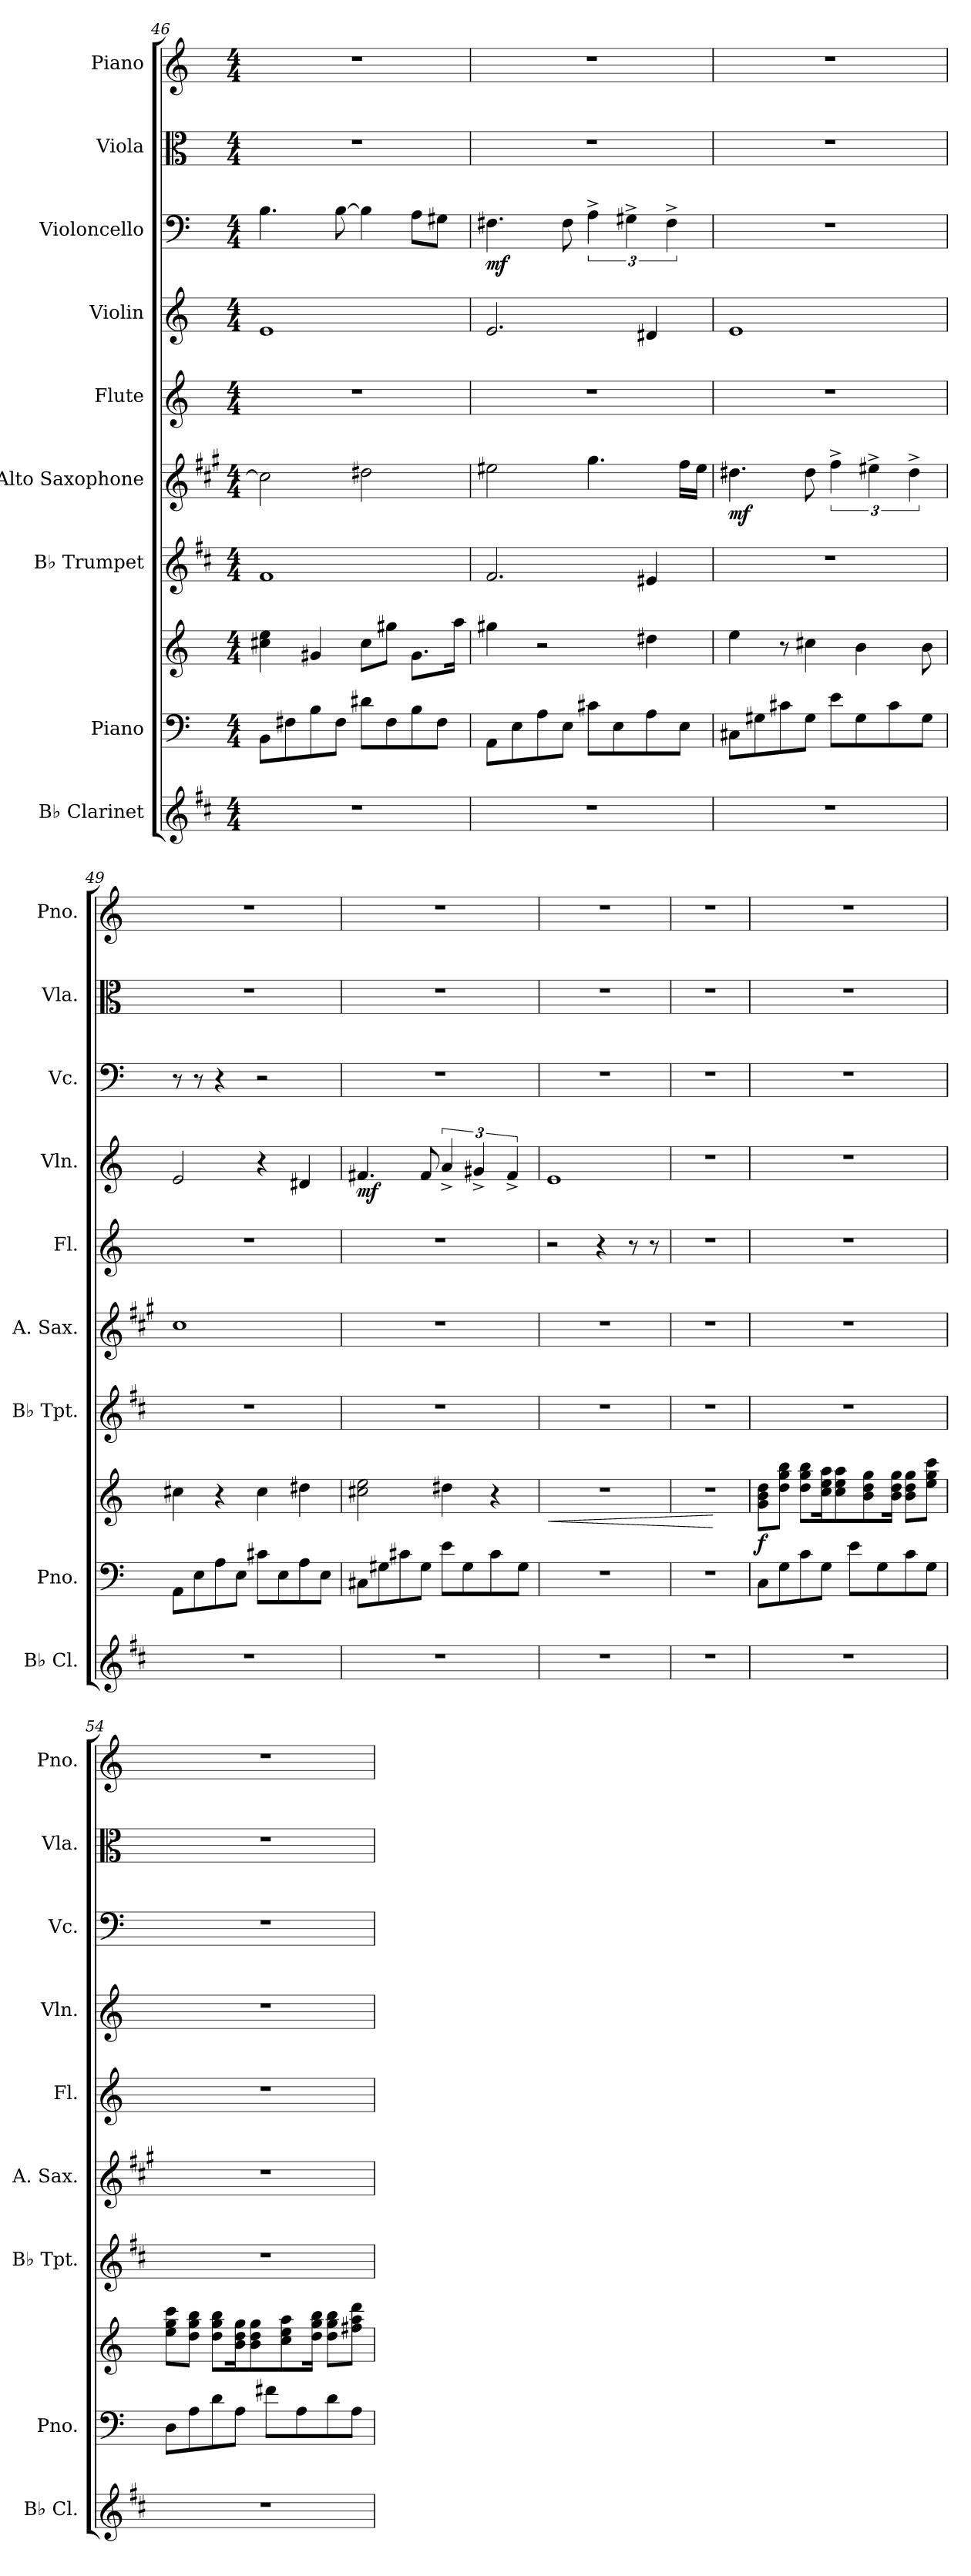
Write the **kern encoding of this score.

**kern	**kern	**kern	**dynam	**kern	**kern	**dynam	**kern	**kern	**dynam	**kern	**dynam	**kern	**kern
*part9	*part8	*part8	*part8	*part7	*part6	*part6	*part5	*part4	*part4	*part3	*part3	*part2	*part1
*staff10	*staff9	*staff8	*staff8/9	*staff7	*staff6	*staff6	*staff5	*staff4	*staff4	*staff3	*staff3	*staff2	*staff1
*I"B♭ Clarinet	*I"Piano	*	*	*I"B♭ Trumpet	*I"Alto Saxophone	*	*I"Flute	*I"Violin	*	*I"Violoncello	*	*I"Viola	*I"Piano
*I'B♭ Cl.	*I'Pno.	*	*	*I'B♭ Tpt.	*I'A. Sax.	*	*I'Fl.	*I'Vln.	*	*I'Vc.	*	*I'Vla.	*I'Pno.
*clefG2	*clefF4	*clefG2	*	*clefG2	*clefG2	*	*clefG2	*clefG2	*	*clefF4	*	*clefC3	*clefG2
*ITrd1c2	*	*	*	*ITrd1c2	*ITrd5c9	*	*	*	*	*	*	*	*
*k[]	*k[]	*k[]	*	*k[]	*k[]	*	*k[]	*k[]	*	*k[]	*	*k[]	*k[]
*M4/4	*M4/4	*M4/4	*	*M4/4	*M4/4	*	*M4/4	*M4/4	*	*M4/4	*	*M4/4	*M4/4
=46	=46	=46	=46	=46	=46	=46	=46	=46	=46	=46	=46	=46	=46
1r	8BB\L	4cc#X\ 4ee\	.	1e	2e\]	.	1r	1e	.	4.B\	.	1r	1r
.	8F#X\	.	.	.	.	.	.	.	.	.	.	.	.
.	8B\	4g#X/	.	.	.	.	.	.	.	.	.	.	.
.	8F#\J	.	.	.	.	.	.	.	.	[8B\	.	.	.
.	8d#X\L	8cc#\L	.	.	2f#X\	.	.	.	.	4B\]	.	.	.
.	8F#\	8gg#X\J	.	.	.	.	.	.	.	.	.	.	.
.	8B\	8.g#\L	.	.	.	.	.	.	.	8A\L	.	.	.
.	8F#\J	.	.	.	.	.	.	.	.	8G#X\J	.	.	.
.	.	16aa\Jk	.	.	.	.	.	.	.	.	.	.	.
=47	=47	=47	=47	=47	=47	=47	=47	=47	=47	=47	=47	=47	=47
!	!	!	!	!	!	!	!	!	!	!	!LO:DY:b	!	!
1r	8AA\L	4gg#X\	.	2.e/	2g#X\	.	1r	2.e/	.	4.F#X\	mf	1r	1r
.	8E\	.	.	.	.	.	.	.	.	.	.	.	.
.	8A\	2r	.	.	.	.	.	.	.	.	.	.	.
.	8E\J	.	.	.	.	.	.	.	.	8F#\	.	.	.
.	8c#X\L	.	.	.	4.b\	.	.	.	.	6A^\	.	.	.
.	8E\	.	.	.	.	.	.	.	.	.	.	.	.
.	.	.	.	.	.	.	.	.	.	6G#X^\	.	.	.
.	8A\	4dd#X\	.	4d#X/	.	.	.	4d#X/	.	.	.	.	.
.	.	.	.	.	.	.	.	.	.	6F#^\	.	.	.
.	8E\J	.	.	.	16a\LL	.	.	.	.	.	.	.	.
.	.	.	.	.	16g#\JJ	.	.	.	.	.	.	.	.
!!LO:PB:g=z
=48	=48	=48	=48	=48	=48	=48	=48	=48	=48	=48	=48	=48	=48
!	!	!	!	!	!	!LO:DY:b	!	!	!	!	!	!	!
1r	8C#X\L	4ee\	.	1r	4.f#X\	mf	1r	1e	.	1r	.	1r	1r
.	8G#X\	.	.	.	.	.	.	.	.	.	.	.	.
.	8c#X\	8r	.	.	.	.	.	.	.	.	.	.	.
.	8G#\J	4cc#X\	.	.	8f#\	.	.	.	.	.	.	.	.
.	8e\L	.	.	.	6a^\	.	.	.	.	.	.	.	.
.	8G#\	4b\	.	.	.	.	.	.	.	.	.	.	.
.	.	.	.	.	6g#X^\	.	.	.	.	.	.	.	.
.	8c#\	.	.	.	.	.	.	.	.	.	.	.	.
.	.	.	.	.	6f#^\	.	.	.	.	.	.	.	.
.	8G#\J	8b\	.	.	.	.	.	.	.	.	.	.	.
=49	=49	=49	=49	=49	=49	=49	=49	=49	=49	=49	=49	=49	=49
1r	8AA\L	4cc#X\	.	1r	1e	.	1r	2e/	.	8r	.	1r	1r
.	8E\	.	.	.	.	.	.	.	.	8r	.	.	.
.	8A\	4r	.	.	.	.	.	.	.	4r	.	.	.
.	8E\J	.	.	.	.	.	.	.	.	.	.	.	.
.	8c#X\L	4cc#\	.	.	.	.	.	4r	.	2r	.	.	.
.	8E\	.	.	.	.	.	.	.	.	.	.	.	.
.	8A\	4dd#X\	.	.	.	.	.	4d#X/	.	.	.	.	.
.	8E\J	.	.	.	.	.	.	.	.	.	.	.	.
=50	=50	=50	=50	=50	=50	=50	=50	=50	=50	=50	=50	=50	=50
!	!	!	!	!	!	!	!	!	!LO:DY:b	!	!	!	!
1r	8C#X\L	2cc#X\ 2ee\	.	1r	1r	.	1r	4.f#X/	mf	1r	.	1r	1r
.	8G#X\	.	.	.	.	.	.	.	.	.	.	.	.
.	8c#X\	.	.	.	.	.	.	.	.	.	.	.	.
.	8G#\J	.	.	.	.	.	.	8f#/	.	.	.	.	.
.	8e\L	4dd#X\	.	.	.	.	.	6a^/	.	.	.	.	.
.	8G#\	.	.	.	.	.	.	.	.	.	.	.	.
.	.	.	.	.	.	.	.	6g#X^/	.	.	.	.	.
.	8c#\	4r	.	.	.	.	.	.	.	.	.	.	.
.	.	.	.	.	.	.	.	6f#^/	.	.	.	.	.
.	8G#\J	.	.	.	.	.	.	.	.	.	.	.	.
=51	=51	=51	=51	=51	=51	=51	=51	=51	=51	=51	=51	=51	=51
!	!	!	!LO:HP:b	!	!	!	!	!	!	!	!	!	!
1r	1r	1r	<	1r	1r	.	2r	1e	.	1r	.	1r	1r
.	.	.	.	.	.	.	4r	.	.	.	.	.	.
.	.	.	.	.	.	.	8r	.	.	.	.	.	.
.	.	.	.	.	.	.	8r	.	.	.	.	.	.
=52	=52	=52	=52	=52	=52	=52	=52	=52	=52	=52	=52	=52	=52
1r	1r	1r	.	1r	1r	.	1r	1r	.	1r	.	1r	1r
.	.	.	[	.	.	.	.	.	.	.	.	.	.
!!LO:PB:g=z
=53	=53	=53	=53	=53	=53	=53	=53	=53	=53	=53	=53	=53	=53
!	!	!	!LO:DY:b	!	!	!	!	!	!	!	!	!	!
1r	8C\L	8g\ 8b\ 8dd\L	f	1r	1r	.	1r	1r	.	1r	.	1r	1r
.	8G\	8dd\ 8gg\ 8bb\J	.	.	.	.	.	.	.	.	.	.	.
.	8c\	8dd\ 8gg\ 8bb\L	.	.	.	.	.	.	.	.	.	.	.
.	8G\J	16cc\ 16ee\ 16aa\K	.	.	.	.	.	.	.	.	.	.	.
.	.	8cc\ 8ee\ 8aa\	.	.	.	.	.	.	.	.	.	.	.
.	8e\L	.	.	.	.	.	.	.	.	.	.	.	.
.	.	8b\ 8dd\ 8gg\	.	.	.	.	.	.	.	.	.	.	.
.	8G\	.	.	.	.	.	.	.	.	.	.	.	.
.	.	16b\ 16dd\ 16gg\Jk	.	.	.	.	.	.	.	.	.	.	.
.	8c\	8b\ 8dd\ 8gg\L	.	.	.	.	.	.	.	.	.	.	.
.	8G\J	8ee\ 8gg\ 8ccc\J	.	.	.	.	.	.	.	.	.	.	.
=54	=54	=54	=54	=54	=54	=54	=54	=54	=54	=54	=54	=54	=54
1r	8D\L	8ee\ 8gg\ 8ccc\L	.	1r	1r	.	1r	1r	.	1r	.	1r	1r
.	8A\	8dd\ 8gg\ 8bb\J	.	.	.	.	.	.	.	.	.	.	.
.	8d\	8dd\ 8gg\ 8bb\L	.	.	.	.	.	.	.	.	.	.	.
.	8A\J	16b\ 16dd\ 16gg\K	.	.	.	.	.	.	.	.	.	.	.
.	.	8b\ 8dd\ 8gg\	.	.	.	.	.	.	.	.	.	.	.
.	8f#X\L	.	.	.	.	.	.	.	.	.	.	.	.
.	.	8cc\ 8ee\ 8aa\	.	.	.	.	.	.	.	.	.	.	.
.	8A\	.	.	.	.	.	.	.	.	.	.	.	.
.	.	16dd\ 16gg\ 16bb\Jk	.	.	.	.	.	.	.	.	.	.	.
.	8d\	8dd\ 8gg\ 8bb\L	.	.	.	.	.	.	.	.	.	.	.
.	8A\J	8ff#X\ 8aa\ 8ddd\J	.	.	.	.	.	.	.	.	.	.	.
=	=	=	=	=	=	=	=	=	=	=	=	=	=
*-	*-	*-	*-	*-	*-	*-	*-	*-	*-	*-	*-	*-	*-
